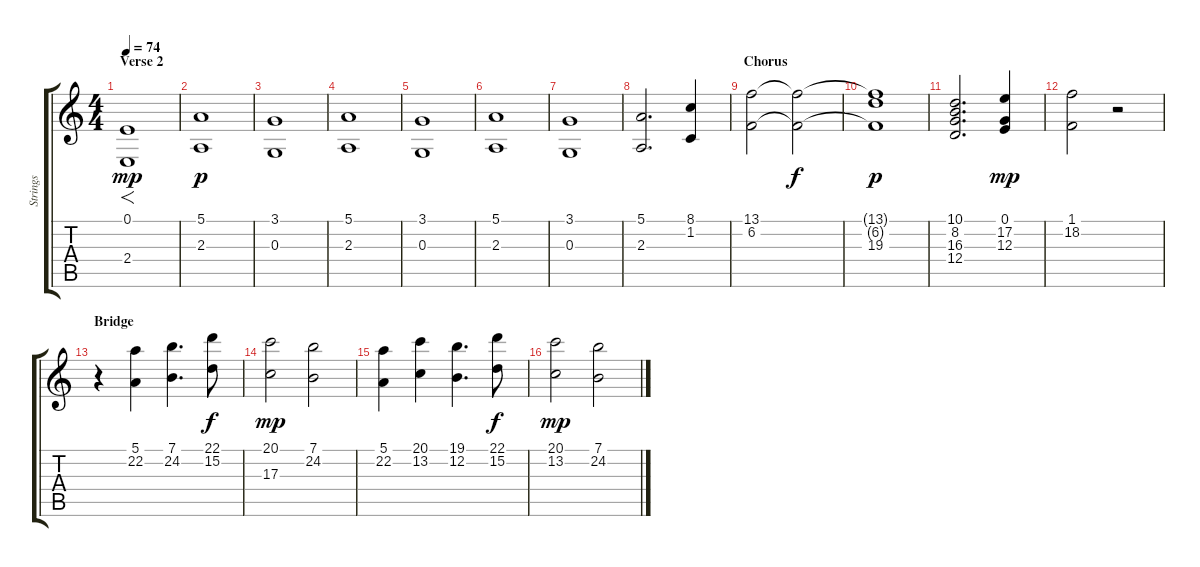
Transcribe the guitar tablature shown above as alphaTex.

\track ("Strings" "Strings") {instrument stringensemble2}
\staff {score tabs}
\tuning (E4 B3 G3 D3 A2 E2) {hide}
\ts (4 4)
\section ("" "Verse 2")
\tempo 74
\clef g2
\ks c
(0.1 2.4).1{f dy mp} |
(5.1 2.3).1{dy p} |
(3.1 0.3).1 |
(5.1 2.3).1 |
(3.1 0.3).1 |
(5.1 2.3).1 |
(3.1 0.3).1 |
(5.1 2.3).2{d} (8.1 1.2).4 |
\section ("" "Chorus")
(13.1 6.2).2 (13.1{t} 6.2{t}).2{dy f} |
(13.1{t} 6.2{t} 19.3).1{dy p} |
(10.1 8.2 16.3 12.4).2{d} (0.1 17.2 12.3).4{dy mp} |
(1.1 18.2).2 r.2 |
\section ("" "Bridge")
r.4 (5.1 22.2).4 (7.1 24.2).4{d} (22.1 15.2).8{dy f} |
(20.1 17.3).2{dy mp} (7.1 24.2).2 |
(5.1 22.2).4 (20.1 13.2).4 (19.1 12.2).4{d} (22.1 15.2).8{dy f} |
(20.1 13.2).2{dy mp} (7.1 24.2).2
